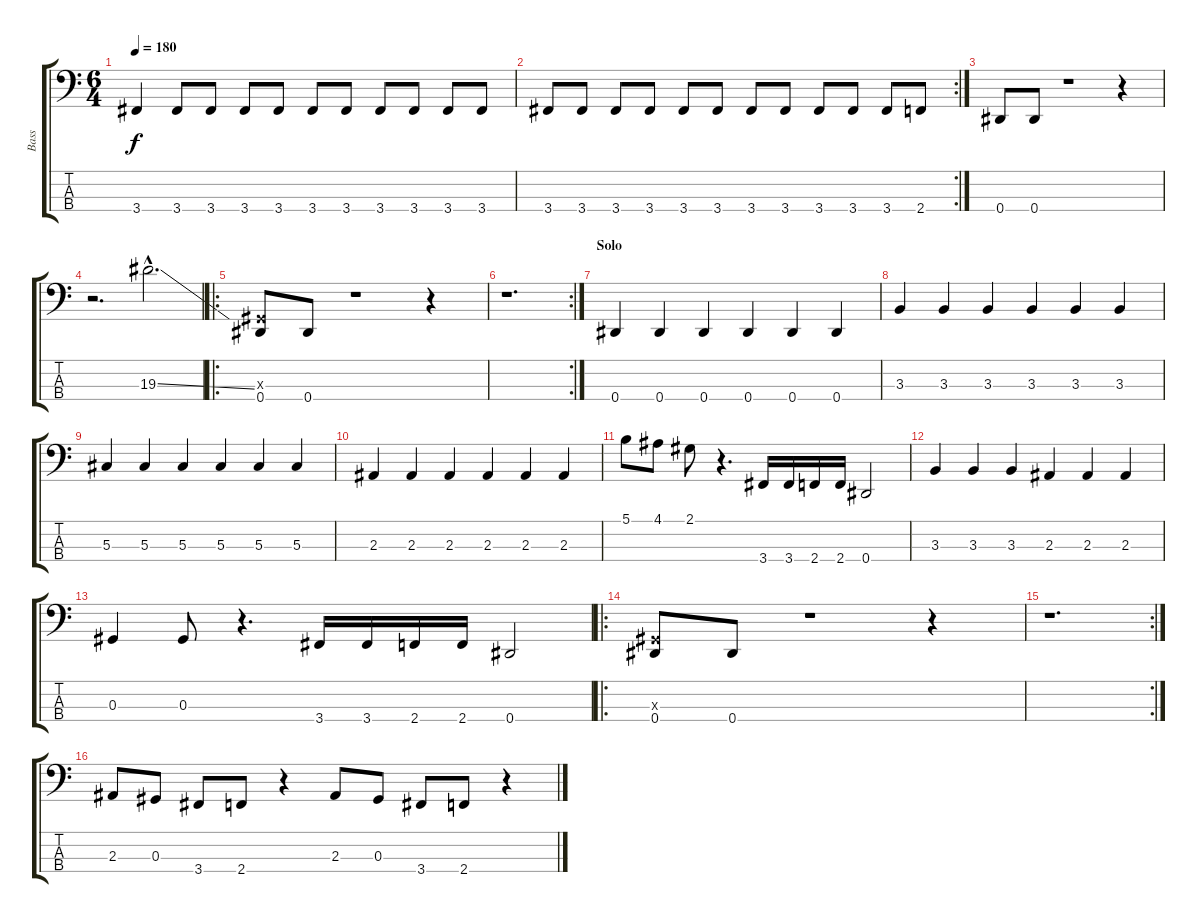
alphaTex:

\track ("Bass" "Bass") {instrument electricbasspick}
\staff {score tabs}
\tuning (Gb2 Db2 Ab1 Eb1) {hide}
\ts (6 4)
\tempo 180
\clef f4
\ks c
3.4.4{dy f} 3.4.8 3.4.8 3.4.8 3.4.8 3.4.8 3.4.8 3.4.8 3.4.8 3.4.8 3.4.8 |
\rc 2
3.4.8 3.4.8 3.4.8 3.4.8 3.4.8 3.4.8 3.4.8 3.4.8 3.4.8 3.4.8 3.4.8 2.4.8 |
0.4.8 0.4.8 r.1 r.4 |
r.2{d} 19.3{ss hac}.2{d} |
\ro
(0.3{x} 0.4).8 0.4.8 r.1 r.4 |
\rc 2
r.1{d} |
\section ("" "Solo")
0.4.4 0.4.4 0.4.4 0.4.4 0.4.4 0.4.4 |
3.3.4 3.3.4 3.3.4 3.3.4 3.3.4 3.3.4 |
5.3.4 5.3.4 5.3.4 5.3.4 5.3.4 5.3.4 |
2.3.4 2.3.4 2.3.4 2.3.4 2.3.4 2.3.4 |
5.1.8 4.1.8 2.1.8 r.4{d} 3.4.16 3.4.16 2.4.16 2.4.16 0.4.2 |
3.3.4 3.3.4 3.3.4 2.3.4 2.3.4 2.3.4 |
0.3.4 0.3.8 r.4{d} 3.4.16 3.4.16 2.4.16 2.4.16 0.4.2 |
\ro
(0.3{x} 0.4).8 0.4.8 r.1 r.4 |
\rc 2
r.1{d} |
2.3.8 0.3.8 3.4.8 2.4.8 r.4 2.3.8 0.3.8 3.4.8 2.4.8 r.4
